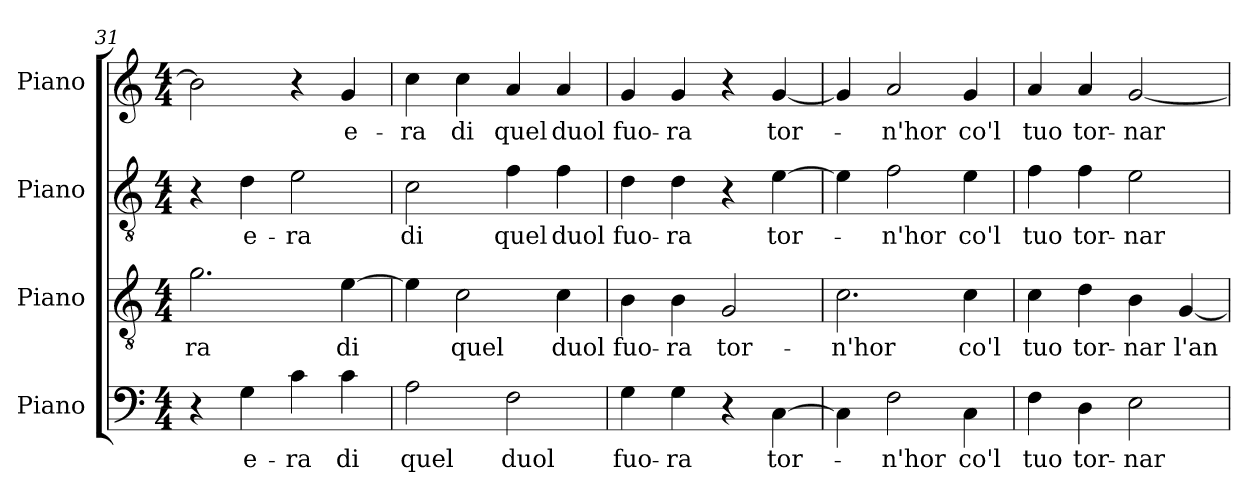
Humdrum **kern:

**kern	**text	**kern	**text	**kern	**text	**kern	**text
*part4	*part4	*part3	*part3	*part2	*part2	*part1	*part1
*staff4	*staff4	*staff3	*staff3	*staff2	*staff2	*staff1	*staff1
*I"Piano	*	*I"Piano	*	*I"Piano	*	*I"Piano	*
*I'Pno.	*	*I'Pno.	*	*I'Pno.	*	*I'Pno.	*
*clefF4	*	*clefGv2	*	*clefGv2	*	*clefG2	*
*	*	*ITrd7c12	*	*ITrd7c12	*	*	*
*k[]	*	*k[]	*	*k[]	*	*k[]	*
*C:	*	*C:	*	*C:	*	*C:	*
*M4/4	*	*M4/4	*	*M4/4	*	*M4/4	*
=31	=31	=31	=31	=31	=31	=31	=31
!	!	!	!LO:LY:b:color=#000000	!	!	!	!
4r	.	2.Gi\	-ra	4r	.	2bi\]	.
!	!LO:LY:b:color=#000000	!	!	!	!	!	!
!	!	!	!	!	!LO:LY:b:color=#000000	!	!
4Gi\	e-	.	.	4Di\	e-	.	.
!	!LO:LY:b:color=#000000	!	!	!	!	!	!
!	!	!	!	!	!LO:LY:b:color=#000000	!	!
4ci\	-ra	.	.	2Ei\	-ra	4r	.
!	!LO:LY:b:color=#000000	!	!	!	!	!	!
!	!	!	!LO:LY:b:color=#000000	!	!	!	!
!	!	!	!	!	!	!	!LO:LY:b:color=#000000
4ci\	di	[4Ei\	di	.	.	4gi/	e-
=32	=32	=32	=32	=32	=32	=32	=32
!	!LO:LY:b:color=#000000	!	!	!	!	!	!
!	!	!	!	!	!LO:LY:b:color=#000000	!	!
!	!	!	!	!	!	!	!LO:LY:b:color=#000000
2Ai\	quel	4Ei\]	.	2Ci\	di	4cci\	-ra
!	!	!	!LO:LY:b:color=#000000	!	!	!	!
!	!	!	!	!	!	!	!LO:LY:b:color=#000000
.	.	2Ci\	quel	.	.	4cci\	di
!	!LO:LY:b:color=#000000	!	!	!	!	!	!
!	!	!	!	!	!LO:LY:b:color=#000000	!	!
!	!	!	!	!	!	!	!LO:LY:b:color=#000000
2Fi\	duol	.	.	4Fi\	quel	4ai/	quel
!	!	!	!LO:LY:b:color=#000000	!	!	!	!
!	!	!	!	!	!LO:LY:b:color=#000000	!	!
!	!	!	!	!	!	!	!LO:LY:b:color=#000000
.	.	4Ci\	duol	4Fi\	duol	4ai/	duol
=33	=33	=33	=33	=33	=33	=33	=33
!	!LO:LY:b:color=#000000	!	!	!	!	!	!
!	!	!	!LO:LY:b:color=#000000	!	!	!	!
!	!	!	!	!	!LO:LY:b:color=#000000	!	!
!	!	!	!	!	!	!	!LO:LY:b:color=#000000
4Gi\	fuo-	4BBi\	fuo-	4Di\	fuo-	4gi/	fuo-
!	!LO:LY:b:color=#000000	!	!	!	!	!	!
!	!	!	!LO:LY:b:color=#000000	!	!	!	!
!	!	!	!	!	!LO:LY:b:color=#000000	!	!
!	!	!	!	!	!	!	!LO:LY:b:color=#000000
4Gi\	-ra	4BBi\	-ra	4Di\	-ra	4gi/	-ra
!	!	!	!LO:LY:b:color=#000000	!	!	!	!
4r	.	2GGi/	tor-	4r	.	4r	.
!	!LO:LY:b:color=#000000	!	!	!	!	!	!
!	!	!	!	!	!LO:LY:b:color=#000000	!	!
!	!	!	!	!	!	!	!LO:LY:b:color=#000000
[4Ci\	tor-	.	.	[4Ei\	tor-	[4gi/	tor-
!!LO:PB:g=z
=34	=34	=34	=34	=34	=34	=34	=34
!	!	!	!LO:LY:b:color=#000000	!	!	!	!
4Ci\]	.	2.Ci\	-n'hor	4Ei\]	.	4gi/]	.
!	!LO:LY:b:color=#000000	!	!	!	!	!	!
!	!	!	!	!	!LO:LY:b:color=#000000	!	!
!	!	!	!	!	!	!	!LO:LY:b:color=#000000
2Fi\	-n'hor	.	.	2Fi\	-n'hor	2ai/	-n'hor
!	!LO:LY:b:color=#000000	!	!	!	!	!	!
!	!	!	!LO:LY:b:color=#000000	!	!	!	!
!	!	!	!	!	!LO:LY:b:color=#000000	!	!
!	!	!	!	!	!	!	!LO:LY:b:color=#000000
4Ci\	co'l	4Ci\	co'l	4Ei\	co'l	4gi/	co'l
=35	=35	=35	=35	=35	=35	=35	=35
!	!LO:LY:b:color=#000000	!	!	!	!	!	!
!	!	!	!LO:LY:b:color=#000000	!	!	!	!
!	!	!	!	!	!LO:LY:b:color=#000000	!	!
!	!	!	!	!	!	!	!LO:LY:b:color=#000000
4Fi\	tuo	4Ci\	tuo	4Fi\	tuo	4ai/	tuo
!	!LO:LY:b:color=#000000	!	!	!	!	!	!
!	!	!	!LO:LY:b:color=#000000	!	!	!	!
!	!	!	!	!	!LO:LY:b:color=#000000	!	!
!	!	!	!	!	!	!	!LO:LY:b:color=#000000
4Di\	tor-	4Di\	tor-	4Fi\	tor-	4ai/	tor-
!	!LO:LY:b:color=#000000	!	!	!	!	!	!
!	!	!	!LO:LY:b:color=#000000	!	!	!	!
!	!	!	!	!	!LO:LY:b:color=#000000	!	!
!	!	!	!	!	!	!	!LO:LY:b:color=#000000
2Ei\	-nar	4BBi\	-nar	2Ei\	-nar	[2gi/	-nar
!	!	!	!LO:LY:b:color=#000000	!	!	!	!
.	.	[4GGi/	l'an-	.	.	.	.
=	=	=	=	=	=	=	=
*-	*-	*-	*-	*-	*-	*-	*-
